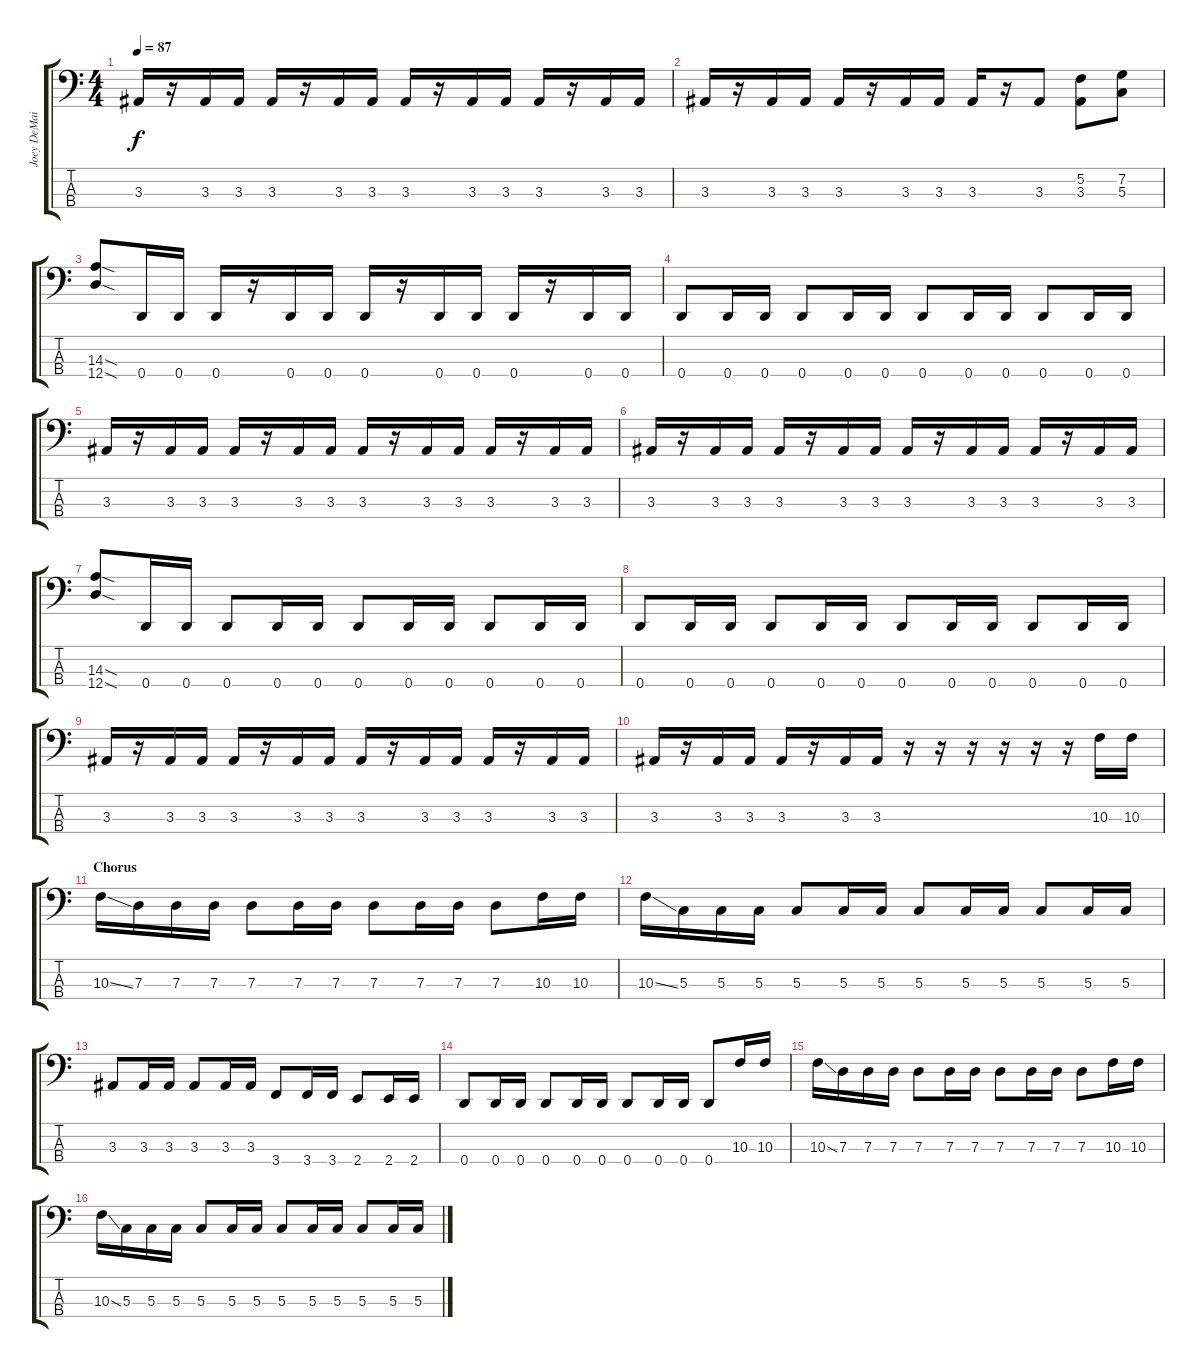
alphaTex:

\track ("Joey DeMaio" "Joey DeMai") {instrument electricbasspick}
\staff {score tabs}
\tuning (F2 C2 G1 D1) {hide}
\ts (4 4)
\tempo 87
\clef f4
\ks c
3.3.16{dy f} r.16 3.3.16 3.3.16 3.3.16 r.16 3.3.16 3.3.16 3.3.16 r.16 3.3.16 3.3.16 3.3.16 r.16 3.3.16 3.3.16 |
3.3.16 r.16 3.3.16 3.3.16 3.3.16 r.16 3.3.16 3.3.16 3.3.16 r.16 3.3.8 (5.2 3.3).8 (7.2 5.3).8 |
(14.3{sod} 12.4{sod}).8 0.4.16 0.4.16 0.4.16 r.16 0.4.16 0.4.16 0.4.16 r.16 0.4.16 0.4.16 0.4.16 r.16 0.4.16 0.4.16 |
0.4.8 0.4.16 0.4.16 0.4.8 0.4.16 0.4.16 0.4.8 0.4.16 0.4.16 0.4.8 0.4.16 0.4.16 |
3.3.16 r.16 3.3.16 3.3.16 3.3.16 r.16 3.3.16 3.3.16 3.3.16 r.16 3.3.16 3.3.16 3.3.16 r.16 3.3.16 3.3.16 |
3.3.16 r.16 3.3.16 3.3.16 3.3.16 r.16 3.3.16 3.3.16 3.3.16 r.16 3.3.16 3.3.16 3.3.16 r.16 3.3.16 3.3.16 |
(14.3{sod} 12.4{sod}).8 0.4.16 0.4.16 0.4.8 0.4.16 0.4.16 0.4.8 0.4.16 0.4.16 0.4.8 0.4.16 0.4.16 |
0.4.8 0.4.16 0.4.16 0.4.8 0.4.16 0.4.16 0.4.8 0.4.16 0.4.16 0.4.8 0.4.16 0.4.16 |
3.3.16 r.16 3.3.16 3.3.16 3.3.16 r.16 3.3.16 3.3.16 3.3.16 r.16 3.3.16 3.3.16 3.3.16 r.16 3.3.16 3.3.16 |
3.3.16 r.16 3.3.16 3.3.16 3.3.16 r.16 3.3.16 3.3.16 r.16 r.16 r.16 r.16 r.16 r.16 10.3.16 10.3.16 |
\section ("" "Chorus")
10.3{ss}.16 7.3.16 7.3.16 7.3.16 7.3.8 7.3.16 7.3.16 7.3.8 7.3.16 7.3.16 7.3.8 10.3.16 10.3.16 |
10.3{ss}.16 5.3.16 5.3.16 5.3.16 5.3.8 5.3.16 5.3.16 5.3.8 5.3.16 5.3.16 5.3.8 5.3.16 5.3.16 |
3.3.8 3.3.16 3.3.16 3.3.8 3.3.16 3.3.16 3.4.8 3.4.16 3.4.16 2.4.8 2.4.16 2.4.16 |
0.4.8 0.4.16 0.4.16 0.4.8 0.4.16 0.4.16 0.4.8 0.4.16 0.4.16 0.4.8 10.3.16 10.3.16 |
10.3{ss}.16 7.3.16 7.3.16 7.3.16 7.3.8 7.3.16 7.3.16 7.3.8 7.3.16 7.3.16 7.3.8 10.3.16 10.3.16 |
10.3{ss}.16 5.3.16 5.3.16 5.3.16 5.3.8 5.3.16 5.3.16 5.3.8 5.3.16 5.3.16 5.3.8 5.3.16 5.3.16
